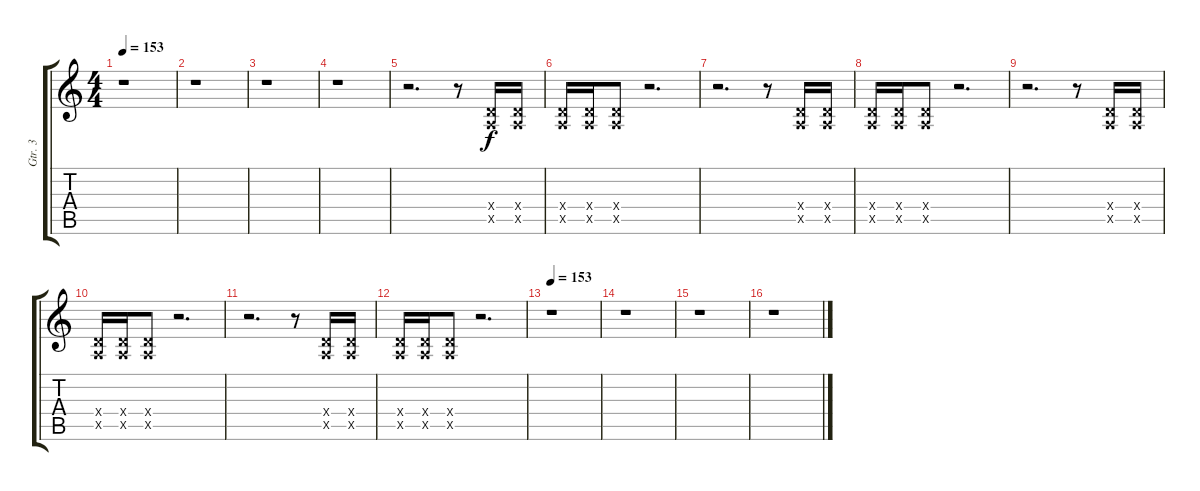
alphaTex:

\track ("Gtr. 3" "Gtr. 3") {instrument electricguitarclean}
\staff {score tabs}
\tuning (E4 B3 G3 D3 A2 E2) {hide}
\ts (4 4)
\tempo 153
\clef g2
\ks c
r.1{dy f instrument electricguitarclean} |
r.1 |
r.1 |
r.1 |
r.2{d} r.8 (0.4{x} 0.5{x}).16 (0.4{x} 0.5{x}).16 |
(0.4{x} 0.5{x}).16 (0.4{x} 0.5{x}).16 (0.4{x} 0.5{x}).8 r.2{d} |
r.2{d} r.8 (0.4{x} 0.5{x}).16 (0.4{x} 0.5{x}).16 |
(0.4{x} 0.5{x}).16 (0.4{x} 0.5{x}).16 (0.4{x} 0.5{x}).8 r.2{d} |
r.2{d} r.8 (0.4{x} 0.5{x}).16 (0.4{x} 0.5{x}).16 |
(0.4{x} 0.5{x}).16 (0.4{x} 0.5{x}).16 (0.4{x} 0.5{x}).8 r.2{d} |
r.2{d} r.8 (0.4{x} 0.5{x}).16 (0.4{x} 0.5{x}).16 |
(0.4{x} 0.5{x}).16 (0.4{x} 0.5{x}).16 (0.4{x} 0.5{x}).8 r.2{d} |
\tempo 153
r.1 |
r.1 |
r.1 |
r.1
